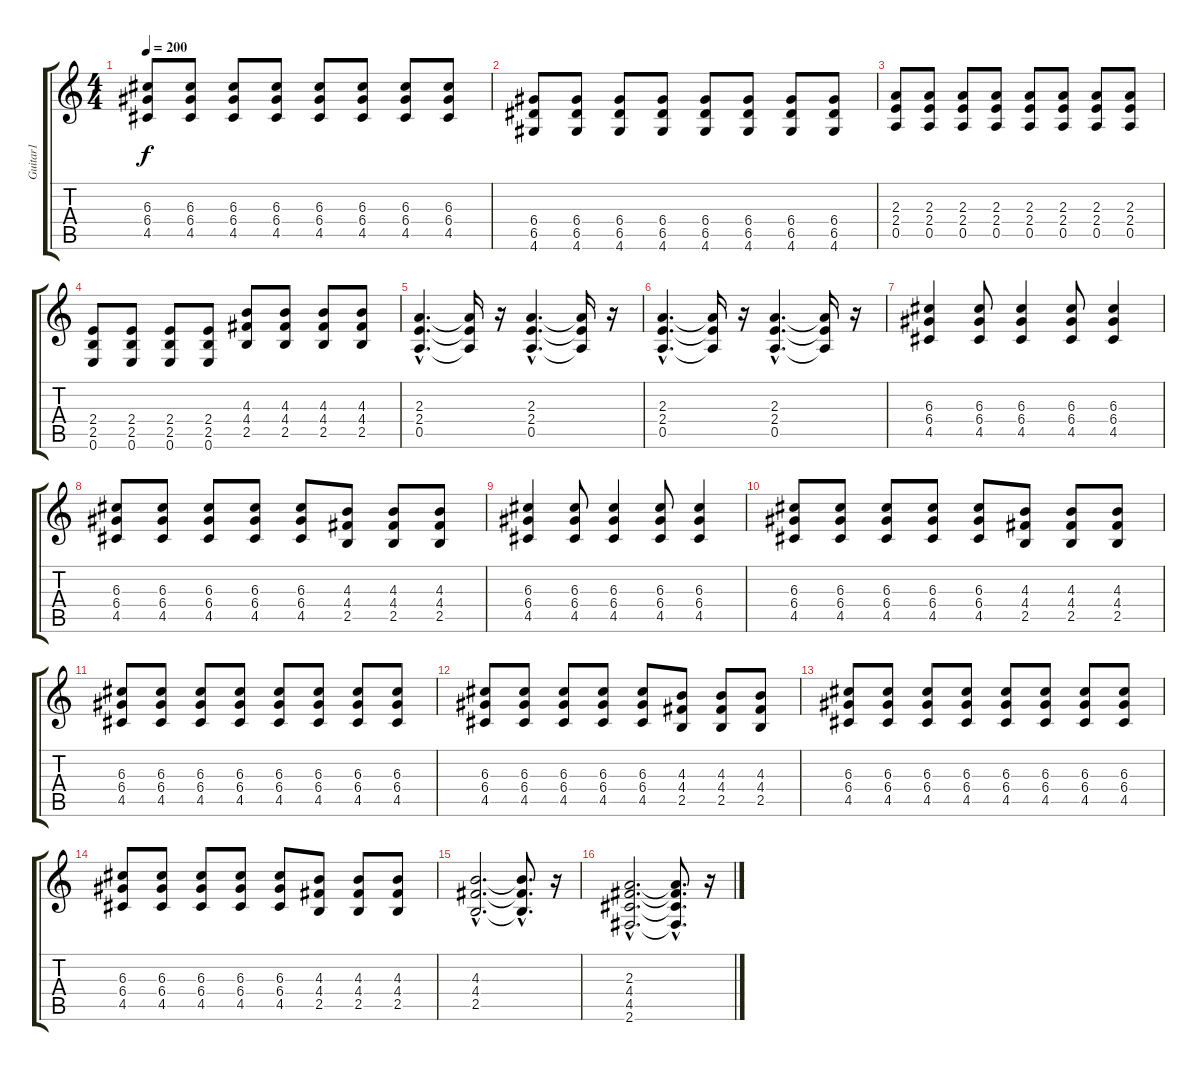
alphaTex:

\track ("Guitar1" "Guitar1") {instrument distortionguitar}
\staff {score tabs}
\tuning (E4 B3 G3 D3 A2 E2) {hide}
\ts (4 4)
\tempo 200
\clef g2
\ks c
(6.3 6.4 4.5).8{dy f} (6.3 6.4 4.5).8 (6.3 6.4 4.5).8 (6.3 6.4 4.5).8 (6.3 6.4 4.5).8 (6.3 6.4 4.5).8 (6.3 6.4 4.5).8 (6.3 6.4 4.5).8 |
(6.4 6.5 4.6).8 (6.4 6.5 4.6).8 (6.4 6.5 4.6).8 (6.4 6.5 4.6).8 (6.4 6.5 4.6).8 (6.4 6.5 4.6).8 (6.4 6.5 4.6).8 (6.4 6.5 4.6).8 |
(2.3 2.4 0.5).8 (2.3 2.4 0.5).8 (2.3 2.4 0.5).8 (2.3 2.4 0.5).8 (2.3 2.4 0.5).8 (2.3 2.4 0.5).8 (2.3 2.4 0.5).8 (2.3 2.4 0.5).8 |
(2.4 2.5 0.6).8 (2.4 2.5 0.6).8 (2.4 2.5 0.6).8 (2.4 2.5 0.6).8 (4.3 4.4 2.5).8 (4.3 4.4 2.5).8 (4.3 4.4 2.5).8 (4.3 4.4 2.5).8 |
(2.3{hac} 2.4{hac} 0.5{hac}).4{d} (2.3{t} 2.4{t} 0.5{t}).16 r.16 (2.3{hac} 2.4{hac} 0.5{hac}).4{d} (2.3{t} 2.4{t} 0.5{t}).16 r.16 |
(2.3{hac} 2.4{hac} 0.5{hac}).4{d} (2.3{t} 2.4{t} 0.5{t}).16 r.16 (2.3{hac} 2.4{hac} 0.5{hac}).4{d} (2.3{t} 2.4{t} 0.5{t}).16 r.16 |
(6.3 6.4 4.5).4 (6.3 6.4 4.5).8 (6.3 6.4 4.5).4 (6.3 6.4 4.5).8 (6.3 6.4 4.5).4 |
(6.3 6.4 4.5).8 (6.3 6.4 4.5).8 (6.3 6.4 4.5).8 (6.3 6.4 4.5).8 (6.3 6.4 4.5).8 (4.3 4.4 2.5).8 (4.3 4.4 2.5).8 (4.3 4.4 2.5).8 |
(6.3 6.4 4.5).4 (6.3 6.4 4.5).8 (6.3 6.4 4.5).4 (6.3 6.4 4.5).8 (6.3 6.4 4.5).4 |
(6.3 6.4 4.5).8 (6.3 6.4 4.5).8 (6.3 6.4 4.5).8 (6.3 6.4 4.5).8 (6.3 6.4 4.5).8 (4.3 4.4 2.5).8 (4.3 4.4 2.5).8 (4.3 4.4 2.5).8 |
(6.3 6.4 4.5).8 (6.3 6.4 4.5).8 (6.3 6.4 4.5).8 (6.3 6.4 4.5).8 (6.3 6.4 4.5).8 (6.3 6.4 4.5).8 (6.3 6.4 4.5).8 (6.3 6.4 4.5).8 |
(6.3 6.4 4.5).8 (6.3 6.4 4.5).8 (6.3 6.4 4.5).8 (6.3 6.4 4.5).8 (6.3 6.4 4.5).8 (4.3 4.4 2.5).8 (4.3 4.4 2.5).8 (4.3 4.4 2.5).8 |
(6.3 6.4 4.5).8 (6.3 6.4 4.5).8 (6.3 6.4 4.5).8 (6.3 6.4 4.5).8 (6.3 6.4 4.5).8 (6.3 6.4 4.5).8 (6.3 6.4 4.5).8 (6.3 6.4 4.5).8 |
(6.3 6.4 4.5).8 (6.3 6.4 4.5).8 (6.3 6.4 4.5).8 (6.3 6.4 4.5).8 (6.3 6.4 4.5).8 (4.3 4.4 2.5).8 (4.3 4.4 2.5).8 (4.3 4.4 2.5).8 |
(4.3{hac} 4.4{hac} 2.5{hac}).2{d} (4.3{hac t} 4.4{hac t} 2.5{hac t}).8{d} r.16 |
(2.3{hac} 4.4{hac} 4.5{hac} 2.6{hac}).2{d} (2.3{hac t} 4.4{hac t} 4.5{hac t} 2.6{hac t}).8{d} r.16
